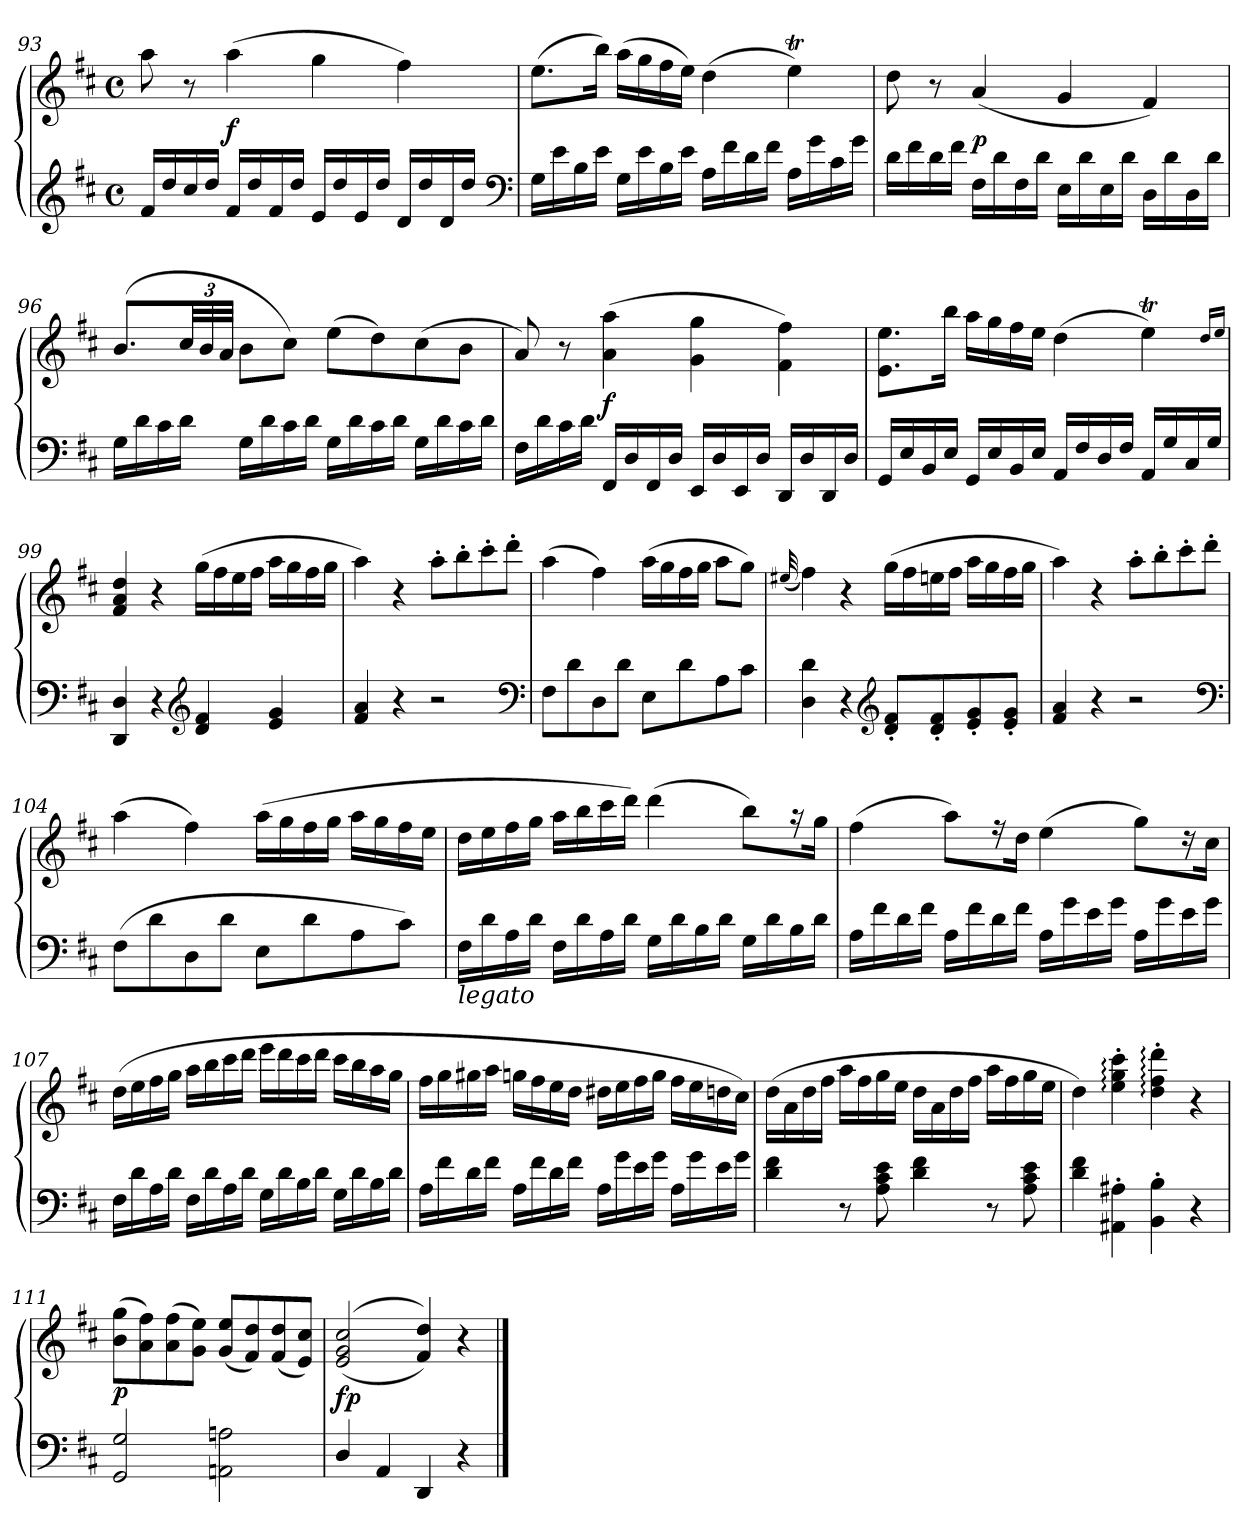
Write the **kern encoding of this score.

**kern	**kern	**dynam
*part1	*part1	*part1
*staff2	*staff1	*staff1/2
*clefG2	*clefG2	*
*k[f#c#]	*k[f#c#]	*
*D:	*D:	*
*M4/4	*M4/4	*
*met(c)	*met(c)	*
=93	=93	=93
16f#/LL	8aa	.
16dd/	.	.
16cc#/	8r	.
16dd/JJ	.	.
16f#LL	(4aa	f
16dd	.	.
16f#	.	.
16ddJJ	.	.
16eLL	4gg	.
16dd	.	.
16e	.	.
16ddJJ	.	.
16dLL	4ff#)	.
16dd	.	.
16d	.	.
16ddJJ	.	.
*clefF4	*	*
=94	=94	=94
16GLL	(8.eeL	.
16e	.	.
16B	.	.
16eJJ	16bbJk)	.
16GLL	(16aaLL	.
16e	16gg	.
16B	16ff#	.
16eJJ	16eeJJ)	.
16ALL	(4dd	.
16f#	.	.
16d	.	.
16f#JJ	.	.
16ALL	4eeT)	.
16g	.	.
16c#	.	.
16gJJ	.	.
=95	=95	=95
16dLL	8dd	.
16f#	.	.
16d	8r	.
16f#JJ	.	.
16F#LL	(4a	p
16d	.	.
16F#	.	.
16dJJ	.	.
16ELL	4g	.
16d	.	.
16E	.	.
16dJJ	.	.
16DLL	4f#)	.
16d	.	.
16D	.	.
16dJJ	.	.
=96	=96	=96
16GLL	(>8.b/L	.
16d	.	.
16c#	.	.
16dJJ	48cc#/LL	.
.	48b/	.
.	48a/JJJ	.
16GLL	8bL	.
16d	.	.
16c#	8cc#J)	.
16dJJ	.	.
16GLL	(8eeL	.
16d	.	.
16c#	8dd)	.
16dJJ	.	.
16GLL	(8cc#	.
16d	.	.
16c#	8bJ	.
16dJJ	.	.
=97	=97	=97
16F#LL	8a)	.
16d	.	.
16c#	8r	.
16dJJ	.	.
16FF#LL	(4a 4aa	f
16D	.	.
16FF#	.	.
16DJJ	.	.
16EELL	4g 4gg	.
16D	.	.
16EE	.	.
16DJJ	.	.
16DDLL	4f# 4ff#)	.
16D	.	.
16DD	.	.
16DJJ	.	.
=98	=98	=98
16GGLL	8.e 8.eeL	.
16E	.	.
16BB	.	.
16EJJ	16bbJk	.
16GGLL	16aaLL	.
16E	16gg	.
16BB	16ff#	.
16EJJ	16eeJJ	.
16AALL	(4dd	.
16F#/	.	.
16D/	.	.
16F#/JJ	.	.
16AA/LL	4eeT)	.
16G/	.	.
16C#/	.	.
16G/JJ	.	.
.	16qdd/LL	.
.	16qee/JJ	.
=99	=99	=99
4DD 4D	4f#TTT 4aTTT 4ddTTT	.
4r	4r	.
*clefG2	*	*
4d 4f#	(16ggLL	.
.	16ff#	.
.	16ee	.
.	16ff#JJ	.
4e 4g	16aaLL	.
.	16gg	.
.	16ff#	.
.	16ggJJ	.
=100	=100	=100
4f# 4a	4aa)	.
4r	4r	.
2r	8aa'L	.
.	8bb'	.
.	8ccc#'	.
.	8ddd'J	.
*clefF4	*	*
=101	=101	=101
8F#L	(4aa	.
8d	.	.
8D	4ff#)	.
8dJ	.	.
8EL	(16aaLL	.
.	16gg	.
8d	16ff#	.
.	16ggJJ	.
8A	8aaL	.
8c#J	8ggJ)	.
=102	=102	=102
.	(32qqee#X/	.
4D 4d	4ff#)	.
4r	4r	.
*clefG2	*	*
8d' 8f#'L	(16ggLL	.
.	16ff#	.
8d' 8f#'	16een	.
.	16ff#JJ	.
8e' 8g'	16aaLL	.
.	16gg	.
8e' 8g'J	16ff#	.
.	16ggJJ	.
=103	=103	=103
4f# 4a	4aa)	.
4r	4r	.
2r	8aa'L	.
.	8bb'	.
.	8ccc#'	.
.	8ddd'J	.
*clefF4	*	*
=104	=104	=104
(8F#L	(4aa	.
8d	.	.
8D	4ff#)	.
8dJ	.	.
8EL	(16aaLL	.
.	16gg	.
8d	16ff#	.
.	16ggJJ	.
8A	16aaLL	.
.	16gg	.
8c#J)	16ff#	.
.	16eeJJ	.
=105	=105	=105
!LO:TX:b:i:t=legato	!	!
16F#LL	16ddLL	.
16d	16ee	.
16A	16ff#	.
16dJJ	16ggJJ	.
16F#LL	16aaLL	.
16d	16bb	.
16A	16ccc#	.
16dJJ	16dddJJ)	.
16GLL	(4ddd	.
16d	.	.
16B	.	.
16dJJ	.	.
16GLL	8bbL)	.
16d	.	.
16B	16r	.
16dJJ	16ggJk	.
=106	=106	=106
16ALL	(4ff#	.
16f#	.	.
16d	.	.
16f#JJ	.	.
16ALL	8aaL)	.
16f#	.	.
16d	16r	.
16f#JJ	16ddJk	.
16ALL	(4ee	.
16g	.	.
16e	.	.
16gJJ	.	.
16ALL	8ggL)	.
16g	.	.
16e	16r	.
16gJJ	16cc#Jk	.
=107	=107	=107
16F#LL	(16ddLL	.
16d	16ee	.
16A	16ff#	.
16dJJ	16ggJJ	.
16F#LL	16aaLL	.
16d	16bb	.
16A	16ccc#	.
16dJJ	16dddJJ	.
16GLL	16eeeLL	.
16d	16ddd	.
16B	16ccc#	.
16dJJ	16dddJJ	.
16GLL	16ccc#LL	.
16d	16bb	.
16B	16aa	.
16dJJ	16ggJJ	.
=108	=108	=108
16ALL	16ff#LL	.
16f#	16gg	.
16d	16gg#X	.
16f#JJ	16aaJJ	.
16ALL	16ggnLL	.
16f#	16ff#	.
16d	16ee	.
16f#JJ	16ddJJ	.
16ALL	16dd#XLL	.
16g	16ee	.
16e	16ff#	.
16gJJ	16ggJJ	.
16ALL	16ff#LL	.
16g	16ee	.
16e	16ddn	.
16gJJ	16cc#JJ)	.
=109	=109	=109
4d 4f#	(16ddLL	.
.	16a	.
.	16dd	.
.	16ff#JJ	.
8r	16aaLL	.
.	16ff#	.
8A 8c# 8e	16gg	.
.	16eeJJ	.
4d 4f#	16ddLL	.
.	16a	.
.	16dd	.
.	16ff#JJ	.
8r	16aaLL	.
.	16ff#	.
8A 8c# 8e	16gg	.
.	16eeJJ	.
=110	=110	=110
4d 4f#	4dd)	.
4AA#X' 4A#X'	4ee:' 4gg:' 4ccc#:'	.
4BB' 4B'	4dd:' 4ff#:' 4ddd:'	.
4r	4r	.
=111	=111	=111
2GG 2G	(8b 8ggL	p
.	8a 8ff#)	.
.	(8a 8ff#	.
.	8g 8eeJ)	.
2AAn 2An	(8g 8eeL	.
.	8f# 8dd)	.
.	(8f# 8dd	.
.	8e 8cc#J)	.
=112	=112	=112
4D/	(<(>2e/ 2g/ 2cc#/	fp
4AA	.	.
4DD	4f# 4dd))	.
4r	4r	.
==	==	==
*-	*-	*-
